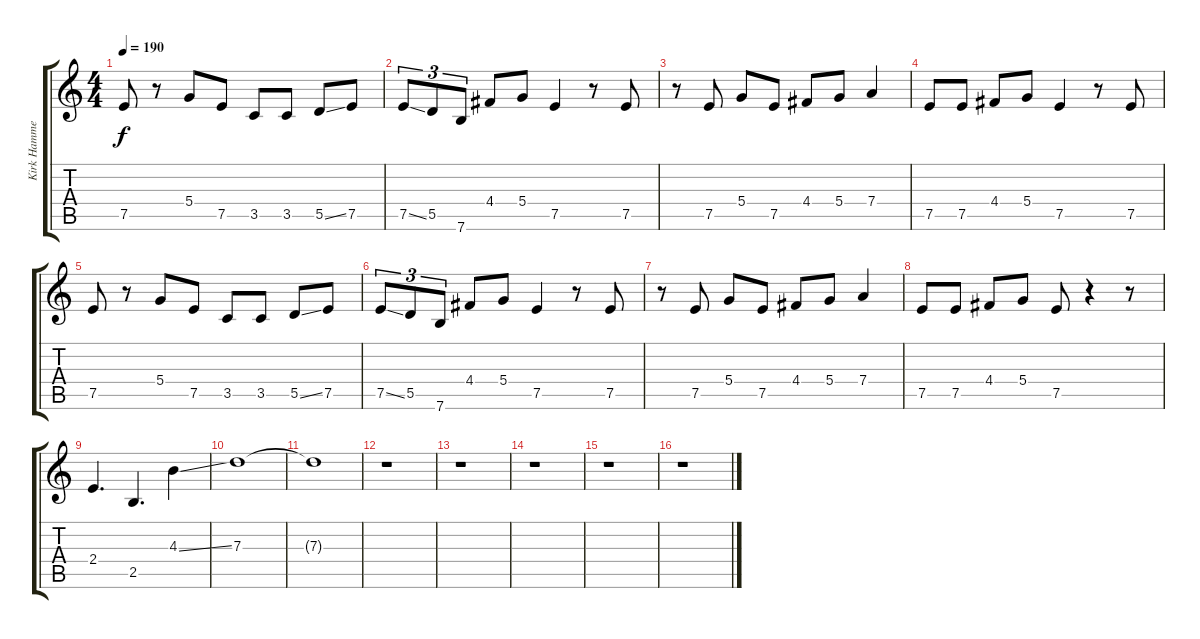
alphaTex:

\track ("Kirk Hammett" "Kirk Hamme") {instrument overdrivenguitar}
\staff {score tabs}
\tuning (E4 B3 G3 D3 A2 E2) {hide}
\ts (4 4)
\tempo 190
\clef g2
\ks c
7.5.8{dy f} r.8 5.4.8 7.5.8 3.5.8 3.5.8 5.5{ss}.8 7.5.8 |
7.5{ss}.8{tu (3 2)} 5.5.8{tu (3 2)} 7.6.8{tu (3 2)} 4.4.8 5.4.8 7.5.4 r.8 7.5.8 |
r.8 7.5.8 5.4.8 7.5.8 4.4.8 5.4.8 7.4.4 |
7.5.8 7.5.8 4.4.8 5.4.8 7.5.4 r.8 7.5.8 |
7.5.8 r.8 5.4.8 7.5.8 3.5.8 3.5.8 5.5{ss}.8 7.5.8 |
7.5{ss}.8{tu (3 2)} 5.5.8{tu (3 2)} 7.6.8{tu (3 2)} 4.4.8 5.4.8 7.5.4 r.8 7.5.8 |
r.8 7.5.8 5.4.8 7.5.8 4.4.8 5.4.8 7.4.4 |
7.5.8 7.5.8 4.4.8 5.4.8 7.5.8 r.4 r.8 |
2.4.4{d} 2.5.4{d} 4.3{ss}.4 |
7.3.1 |
7.3{t}.1 |
r.1 |
r.1 |
r.1 |
r.1 |
r.1
